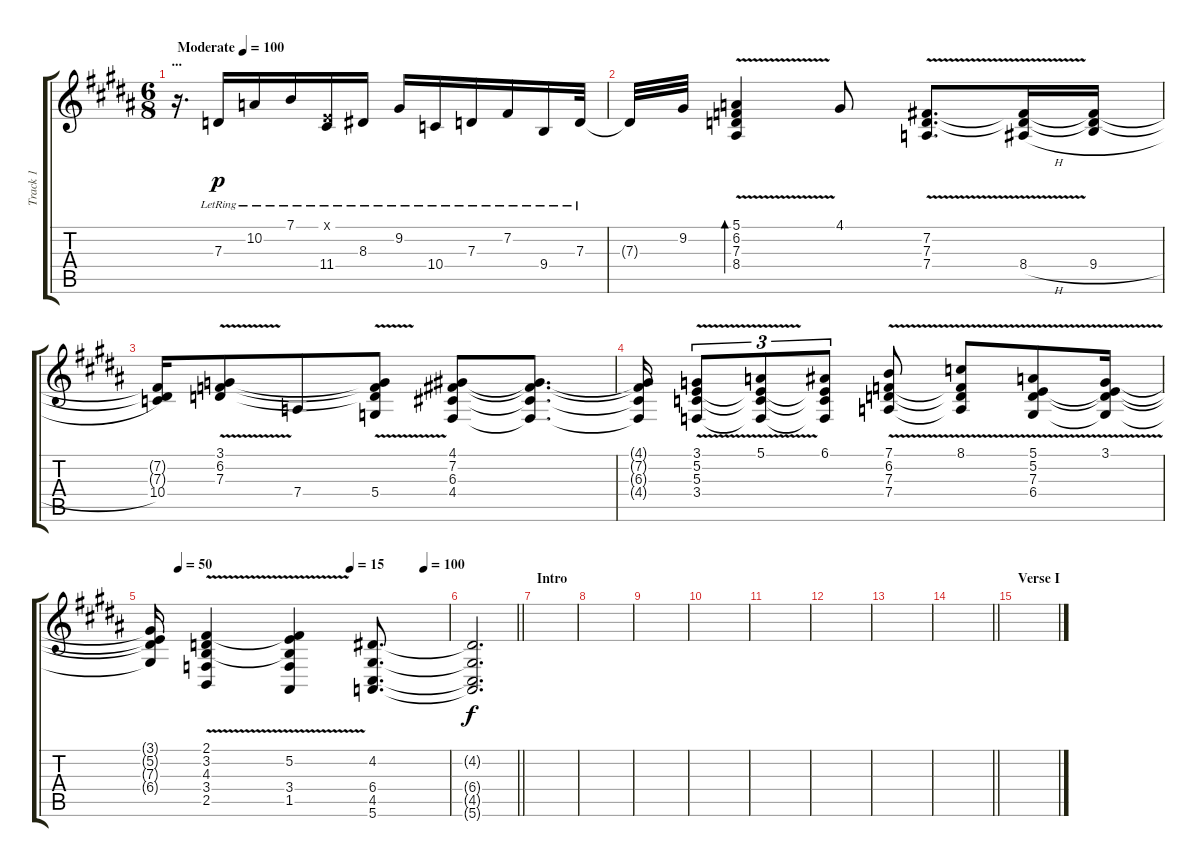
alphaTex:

\track ("Track 1" "Track 1") {instrument electricpiano2}
\staff {score tabs}
\tuning (E4 B3 G3 D3 A2 E2) {hide}
\ts (6 8)
\section ("" "...")
\tempo (100 "Moderate")
\clef g2
\ks b
r.16{d dy p instrument electricpiano2} 7.3{lr}.16 10.2{lr}.16 7.1{lr}.16 (0.1{x} 11.4{lr}).16 8.3{lr}.16 9.2{lr}.16 10.4{lr}.16 7.3{lr}.16 7.2{lr}.16 9.4{lr}.16 7.3{lr}.32 |
7.3{t}.32 9.2.32 (5.1{v} 6.2{v} 7.3{v} 8.4{v}).4{bd 60} 4.1.8 (7.2{v} 7.3{v} 7.4{v}).8{d} (7.2{t} 7.3{t} 8.4{h}).16 (7.2{t} 7.3{t} 9.4{h}).16 |
(7.2{t} 7.3{t} 10.4).16 (3.1{v} 6.2{v} 7.3{v}).8 7.4.8 (3.1{t} 6.2{t} 7.3{t} 5.4).8 (4.1 7.2 6.3 4.4).8 (4.1{t} 7.2{t} 6.3{t} 4.4{t}).8{d} |
(4.1{t} 7.2{t} 6.3{t} 4.4{t}).16 (3.1 5.2{v} 5.3{v} 3.4{v}).8{tu (3 2)} (5.1 5.2{t} 5.3{t} 3.4{t}).8{tu (3 2)} (6.1 5.2{t} 5.3{t} 3.4{t}).8{tu (3 2)} (7.1{v} 6.2{v} 7.3{v} 7.4{v}).8 (8.1 6.2{t} 7.3{t} 7.4{t}).8 (5.1{v} 5.2{v} 7.3{v} 6.4{v}).8 (3.1 5.2{t} 7.3{t} 6.4{t}).16 |
\tempo (50 0.08333333333333333)
\tempo (15 0.6666666666666666)
\tempo (100 0.9166666666666666)
(3.1{t} 5.2{t} 7.3{t} 6.4{t}).16 (2.1{v} 3.2{v} 4.3{v} 3.4{v} 2.5).4 (2.1{t} 5.2 4.3{t} 3.4 1.5).4 (4.2 6.4 4.5 5.6).8{d} |
\barLineRight lightlight
(4.2{t} 6.4{t} 4.5{t} 5.6{t}).2{d dy f} |
\section ("" "Intro")
|
|
|
|
|
|
|
\barLineRight lightlight
|
\section ("" "Verse I")
